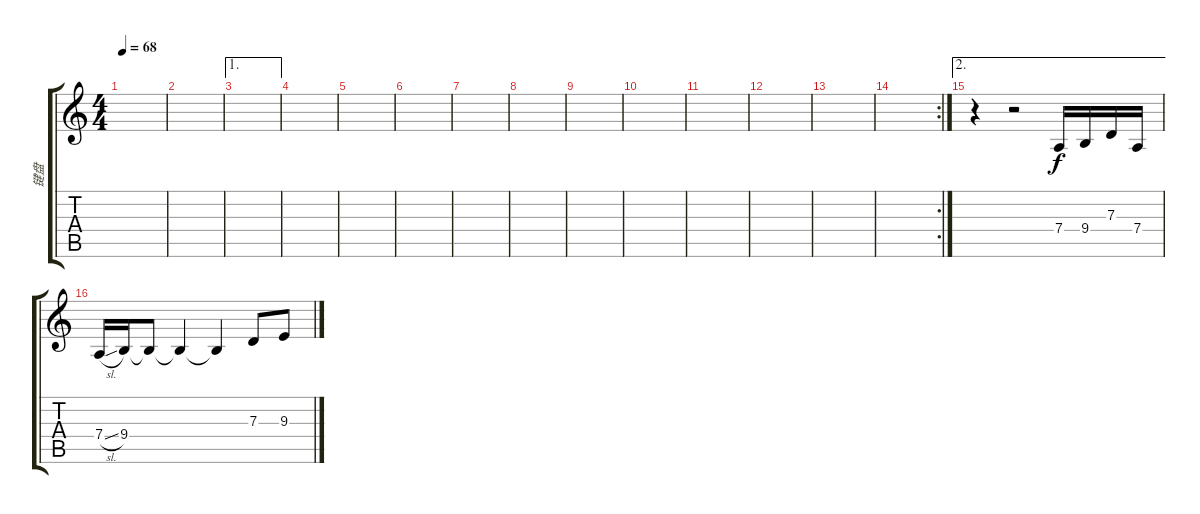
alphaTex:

\track ("键盘" "键盘") {instrument stringensemble1}
\staff {score tabs}
\tuning (E4 B3 G3 D3 A2 E2) {hide}
\ts (4 4)
\tempo 68
\clef g2
\ks c
|
|
\ae 1
|
|
|
|
|
|
|
|
|
|
|
\rc 2
|
\ae 2
r.4 r.2 7.4.16 9.4.16 7.3.16 7.4.16 |
7.4{sl}.16 9.4.16 9.4{t}.8 9.4{t}.4 9.4{t}.4 7.3.8 9.3.8
